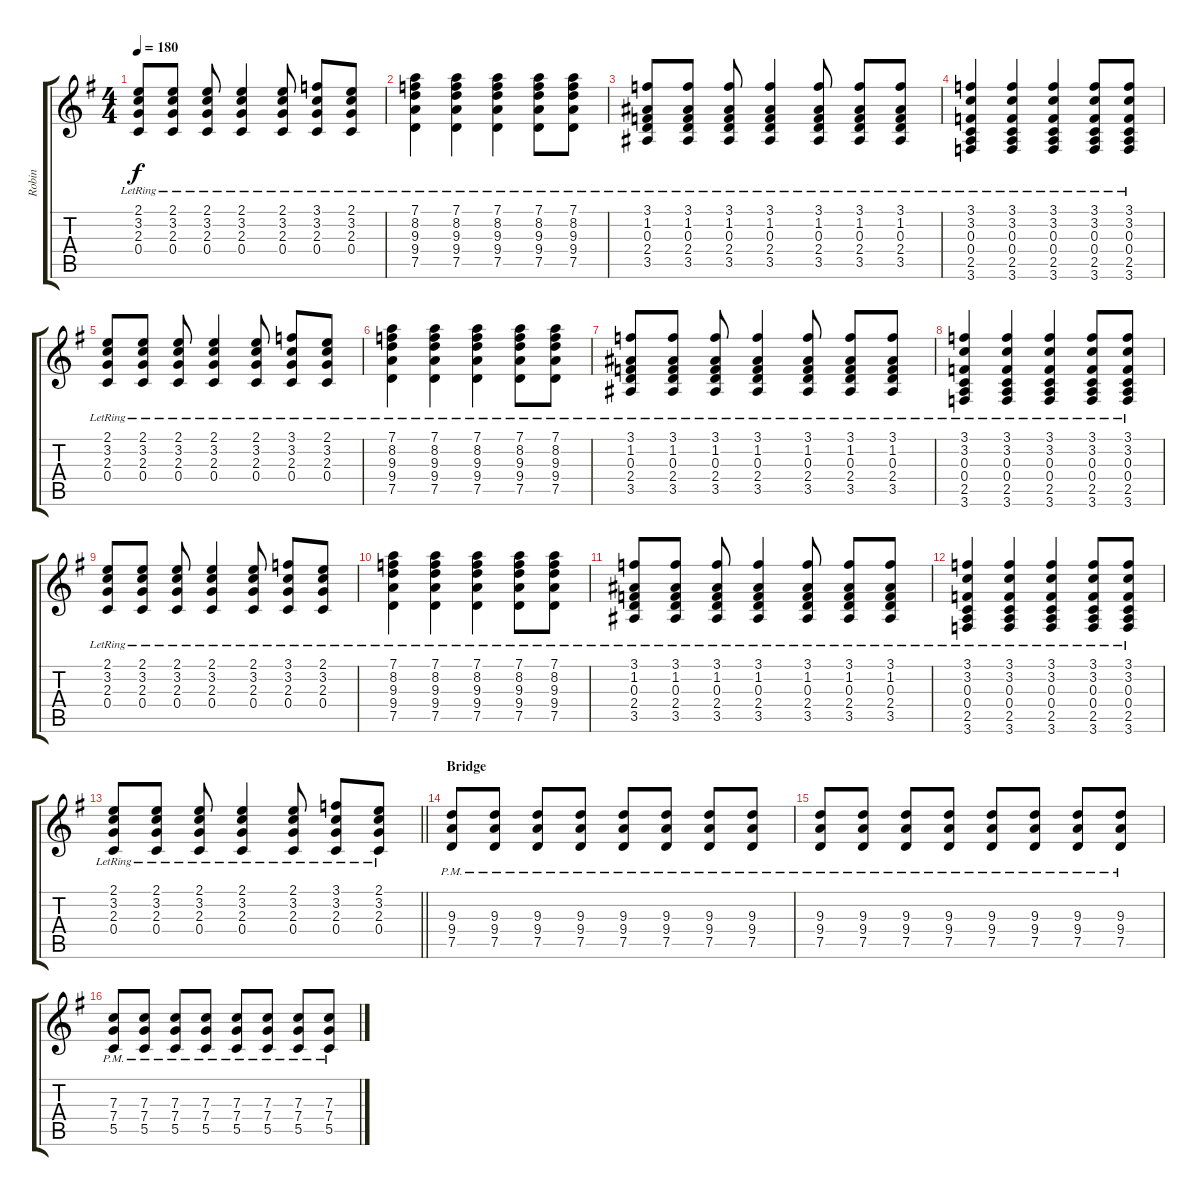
\track ("Robin" "Robin") {instrument acousticguitarsteel}
\staff {score tabs}
\tuning (D4 A3 F3 C3 G2 D2) {hide}
\ts (4 4)
\tempo 180
\clef g2
\ks eminor
(2.1{lr} 3.2{lr} 2.3{lr} 0.4{lr}).8{dy f} (2.1{lr} 3.2{lr} 2.3{lr} 0.4{lr}).8 (2.1{lr} 3.2{lr} 2.3{lr} 0.4{lr}).8 (2.1{lr} 3.2{lr} 2.3{lr} 0.4{lr}).4 (2.1{lr} 3.2{lr} 2.3{lr} 0.4{lr}).8 (3.1{lr} 3.2{lr} 2.3{lr} 0.4{lr}).8 (2.1{lr} 3.2{lr} 2.3{lr} 0.4{lr}).8 |
(7.1{lr} 8.2{lr} 9.3{lr} 9.4{lr} 7.5{lr}).4 (7.1{lr} 8.2{lr} 9.3{lr} 9.4{lr} 7.5{lr}).4 (7.1{lr} 8.2{lr} 9.3{lr} 9.4{lr} 7.5{lr}).4 (7.1{lr} 8.2{lr} 9.3{lr} 9.4{lr} 7.5{lr}).8 (7.1{lr} 8.2{lr} 9.3{lr} 9.4{lr} 7.5{lr}).8 |
(3.1{lr} 1.2{lr} 0.3{lr} 2.4{lr} 3.5{lr}).8 (3.1{lr} 1.2{lr} 0.3{lr} 2.4{lr} 3.5{lr}).8 (3.1{lr} 1.2{lr} 0.3{lr} 2.4{lr} 3.5{lr}).8 (3.1{lr} 1.2{lr} 0.3{lr} 2.4{lr} 3.5{lr}).4 (3.1{lr} 1.2{lr} 0.3{lr} 2.4{lr} 3.5{lr}).8 (3.1{lr} 1.2{lr} 0.3{lr} 2.4{lr} 3.5{lr}).8 (3.1{lr} 1.2 0.3 2.4 3.5).8 |
(3.1{lr} 3.2{lr} 0.3{lr} 0.4{lr} 2.5{lr} 3.6{lr}).4 (3.1{lr} 3.2{lr} 0.3{lr} 0.4{lr} 2.5{lr} 3.6{lr}).4 (3.1{lr} 3.2{lr} 0.3{lr} 0.4{lr} 2.5{lr} 3.6{lr}).4 (3.1{lr} 3.2{lr} 0.3{lr} 0.4{lr} 2.5{lr} 3.6{lr}).8 (3.1{lr} 3.2{lr} 0.3{lr} 0.4{lr} 2.5{lr} 3.6{lr}).8 |
(2.1{lr} 3.2{lr} 2.3{lr} 0.4{lr}).8 (2.1{lr} 3.2{lr} 2.3{lr} 0.4{lr}).8 (2.1{lr} 3.2{lr} 2.3{lr} 0.4{lr}).8 (2.1{lr} 3.2{lr} 2.3{lr} 0.4{lr}).4 (2.1{lr} 3.2{lr} 2.3{lr} 0.4{lr}).8 (3.1{lr} 3.2{lr} 2.3{lr} 0.4{lr}).8 (2.1{lr} 3.2{lr} 2.3{lr} 0.4{lr}).8 |
(7.1{lr} 8.2{lr} 9.3{lr} 9.4{lr} 7.5{lr}).4 (7.1{lr} 8.2{lr} 9.3{lr} 9.4{lr} 7.5{lr}).4 (7.1{lr} 8.2{lr} 9.3{lr} 9.4{lr} 7.5{lr}).4 (7.1{lr} 8.2{lr} 9.3{lr} 9.4{lr} 7.5{lr}).8 (7.1{lr} 8.2{lr} 9.3{lr} 9.4{lr} 7.5{lr}).8 |
(3.1{lr} 1.2{lr} 0.3{lr} 2.4{lr} 3.5{lr}).8 (3.1{lr} 1.2{lr} 0.3{lr} 2.4{lr} 3.5{lr}).8 (3.1{lr} 1.2{lr} 0.3{lr} 2.4{lr} 3.5{lr}).8 (3.1{lr} 1.2{lr} 0.3{lr} 2.4{lr} 3.5{lr}).4 (3.1{lr} 1.2{lr} 0.3{lr} 2.4{lr} 3.5{lr}).8 (3.1{lr} 1.2{lr} 0.3{lr} 2.4{lr} 3.5{lr}).8 (3.1{lr} 1.2 0.3 2.4 3.5).8 |
(3.1{lr} 3.2{lr} 0.3{lr} 0.4{lr} 2.5{lr} 3.6{lr}).4 (3.1{lr} 3.2{lr} 0.3{lr} 0.4{lr} 2.5{lr} 3.6{lr}).4 (3.1{lr} 3.2{lr} 0.3{lr} 0.4{lr} 2.5{lr} 3.6{lr}).4 (3.1{lr} 3.2{lr} 0.3{lr} 0.4{lr} 2.5{lr} 3.6{lr}).8 (3.1{lr} 3.2{lr} 0.3{lr} 0.4{lr} 2.5{lr} 3.6{lr}).8 |
(2.1{lr} 3.2{lr} 2.3{lr} 0.4{lr}).8 (2.1{lr} 3.2{lr} 2.3{lr} 0.4{lr}).8 (2.1{lr} 3.2{lr} 2.3{lr} 0.4{lr}).8 (2.1{lr} 3.2{lr} 2.3{lr} 0.4{lr}).4 (2.1{lr} 3.2{lr} 2.3{lr} 0.4{lr}).8 (3.1{lr} 3.2{lr} 2.3{lr} 0.4{lr}).8 (2.1{lr} 3.2{lr} 2.3{lr} 0.4{lr}).8 |
(7.1{lr} 8.2{lr} 9.3{lr} 9.4{lr} 7.5{lr}).4 (7.1{lr} 8.2{lr} 9.3{lr} 9.4{lr} 7.5{lr}).4 (7.1{lr} 8.2{lr} 9.3{lr} 9.4{lr} 7.5{lr}).4 (7.1{lr} 8.2{lr} 9.3{lr} 9.4{lr} 7.5{lr}).8 (7.1{lr} 8.2{lr} 9.3{lr} 9.4{lr} 7.5{lr}).8 |
(3.1{lr} 1.2{lr} 0.3{lr} 2.4{lr} 3.5{lr}).8 (3.1{lr} 1.2{lr} 0.3{lr} 2.4{lr} 3.5{lr}).8 (3.1{lr} 1.2{lr} 0.3{lr} 2.4{lr} 3.5{lr}).8 (3.1{lr} 1.2{lr} 0.3{lr} 2.4{lr} 3.5{lr}).4 (3.1{lr} 1.2{lr} 0.3{lr} 2.4{lr} 3.5{lr}).8 (3.1{lr} 1.2{lr} 0.3{lr} 2.4{lr} 3.5{lr}).8 (3.1{lr} 1.2 0.3 2.4 3.5).8 |
(3.1{lr} 3.2{lr} 0.3{lr} 0.4{lr} 2.5{lr} 3.6{lr}).4 (3.1{lr} 3.2{lr} 0.3{lr} 0.4{lr} 2.5{lr} 3.6{lr}).4 (3.1{lr} 3.2{lr} 0.3{lr} 0.4{lr} 2.5{lr} 3.6{lr}).4 (3.1{lr} 3.2{lr} 0.3{lr} 0.4{lr} 2.5{lr} 3.6{lr}).8 (3.1{lr} 3.2{lr} 0.3{lr} 0.4{lr} 2.5{lr} 3.6{lr}).8 |
\barLineRight lightlight
(2.1{lr} 3.2{lr} 2.3{lr} 0.4{lr}).8 (2.1{lr} 3.2{lr} 2.3{lr} 0.4{lr}).8 (2.1{lr} 3.2{lr} 2.3{lr} 0.4{lr}).8 (2.1{lr} 3.2{lr} 2.3{lr} 0.4{lr}).4 (2.1{lr} 3.2{lr} 2.3{lr} 0.4{lr}).8 (3.1{lr} 3.2{lr} 2.3{lr} 0.4{lr}).8 (2.1{lr} 3.2{lr} 2.3{lr} 0.4{lr}).8 |
\section ("" "Bridge")
(9.3{pm} 9.4{pm} 7.5{pm}).8 (9.3{pm} 9.4{pm} 7.5{pm}).8 (9.3{pm} 9.4{pm} 7.5{pm}).8 (9.3{pm} 9.4{pm} 7.5{pm}).8 (9.3{pm} 9.4{pm} 7.5{pm}).8 (9.3{pm} 9.4{pm} 7.5{pm}).8 (9.3{pm} 9.4{pm} 7.5{pm}).8 (9.3{pm} 9.4{pm} 7.5{pm}).8 |
(9.3{pm} 9.4{pm} 7.5{pm}).8 (9.3{pm} 9.4{pm} 7.5{pm}).8 (9.3{pm} 9.4{pm} 7.5{pm}).8 (9.3{pm} 9.4{pm} 7.5{pm}).8 (9.3{pm} 9.4{pm} 7.5{pm}).8 (9.3{pm} 9.4{pm} 7.5{pm}).8 (9.3{pm} 9.4{pm} 7.5{pm}).8 (9.3{pm} 9.4{pm} 7.5{pm}).8 |
(7.3{pm} 7.4{pm} 5.5{pm}).8 (7.3{pm} 7.4{pm} 5.5{pm}).8 (7.3{pm} 7.4{pm} 5.5{pm}).8 (7.3{pm} 7.4{pm} 5.5{pm}).8 (7.3{pm} 7.4{pm} 5.5{pm}).8 (7.3{pm} 7.4{pm} 5.5{pm}).8 (7.3{pm} 7.4{pm} 5.5{pm}).8 (7.3{pm} 7.4{pm} 5.5{pm}).8
